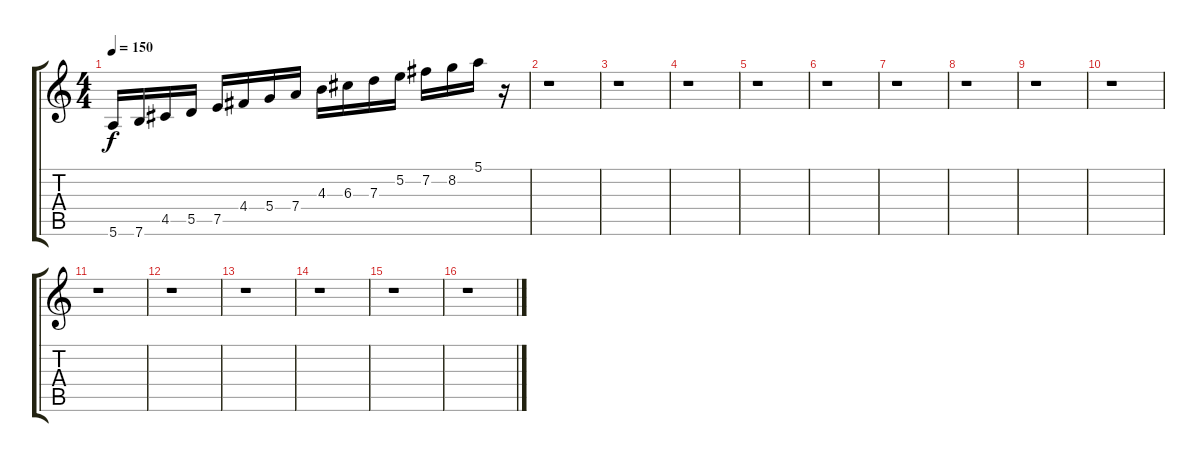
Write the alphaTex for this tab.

\track "" {instrument acousticguitarnylon}
\staff {score tabs}
\tuning (E4 B3 G3 D3 A2 E2) {hide}
\ts (4 4)
\tempo 150
\clef g2
\ks c
5.6.16{dy f instrument acousticguitarnylon} 7.6.16 4.5.16 5.5.16 7.5.16 4.4.16 5.4.16 7.4.16 4.3.16 6.3.16 7.3.16 5.2.16 7.2.16 8.2.16 5.1.16 r.16 |
r.1 |
r.1 |
r.1 |
r.1 |
r.1 |
r.1 |
r.1 |
r.1 |
r.1 |
r.1 |
r.1 |
r.1 |
r.1 |
r.1 |
r.1
